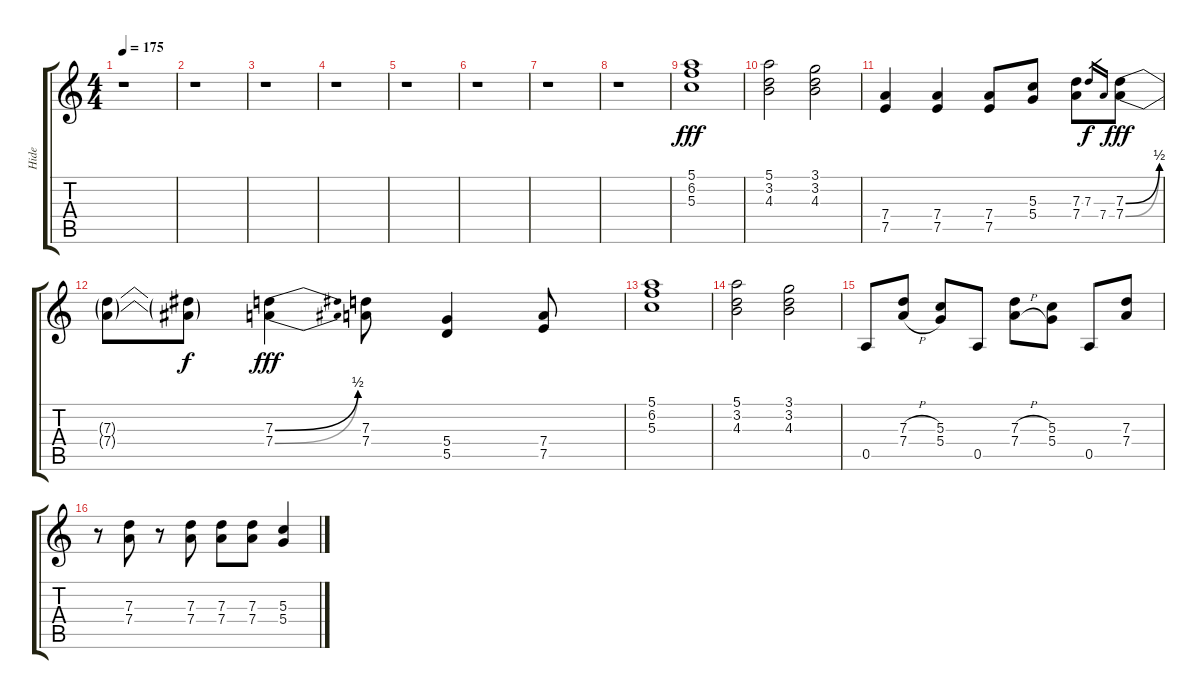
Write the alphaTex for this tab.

\track ("Hide" "Hide") {instrument distortionguitar}
\staff {score tabs}
\tuning (E4 B3 G3 D3 A2 E2) {hide}
\ts (4 4)
\tempo 175
\clef g2
\ks c
r.1{dy fff instrument distortionguitar} |
r.1 |
r.1 |
r.1 |
r.1 |
r.1 |
r.1 |
r.1 |
(5.1 6.2 5.3).1{txt ""} |
(5.1 3.2 4.3).2 (3.1 3.2 4.3).2 |
(7.4 7.5).4 (7.4 7.5).4 (7.4 7.5).8 (5.3 5.4).8 (7.3 7.4).8 7.3.16{gr dy f} 7.4.16{gr} (7.3{be (bend 0 0 60 2)} 7.4{be (bend 0 0 60 2)}).8{dy fff} |
(7.3{t} 7.4{t}).8 (7.3{t} 7.4{t}).8{dy f} (7.3{be (bend 0 0 60 2)} 7.4{be (bend 0 0 60 2)}).4{dy fff} (7.3 7.4).8 (5.4 5.5).4 (7.4 7.5).8 |
(5.1 6.2 5.3).1 |
(5.1 3.2 4.3).2 (3.1 3.2 4.3).2 |
0.5.8 (7.3{h} 7.4{h}).8 (5.3 5.4).8 0.5.8 (7.3{h} 7.4{h}).8 (5.3 5.4).8 0.5.8 (7.3 7.4).8 |
r.8 (7.3 7.4).8 r.8 (7.3 7.4).8 (7.3 7.4).8 (7.3 7.4).8 (5.3 5.4).4
